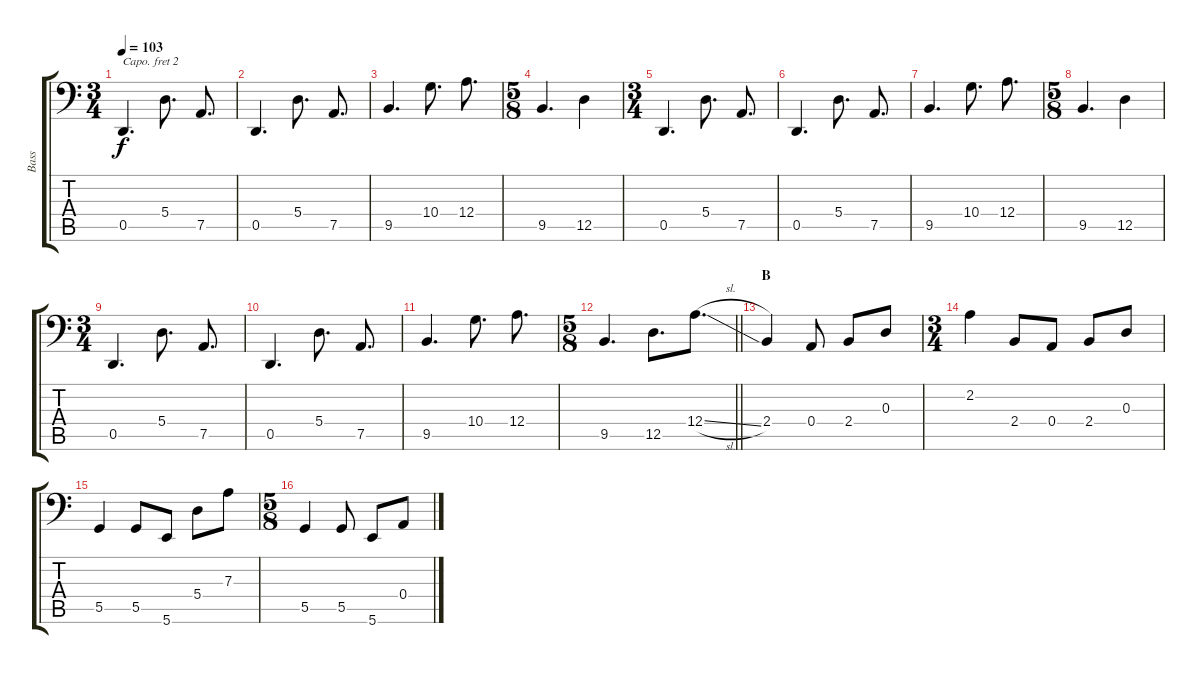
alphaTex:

\track ("Bass" "Bass") {instrument electricbasspick}
\staff {score tabs}
\capo 2
\tuning (Bb2 F2 C2 G1 C1 A0) {hide}
\ts (3 4)
\tempo 103
\clef f4
\ks c
0.5.4{d dy f} 5.4.8{d} 7.5.8{d} |
0.5.4{d} 5.4.8{d} 7.5.8{d} |
9.5.4{d} 10.4.8{d} 12.4.8{d} |
\ts (5 8)
9.5.4{d} 12.5.4 |
\ts (3 4)
0.5.4{d} 5.4.8{d} 7.5.8{d} |
0.5.4{d} 5.4.8{d} 7.5.8{d} |
9.5.4{d} 10.4.8{d} 12.4.8{d} |
\ts (5 8)
9.5.4{d} 12.5.4 |
\ts (3 4)
0.5.4{d} 5.4.8{d} 7.5.8{d} |
0.5.4{d} 5.4.8{d} 7.5.8{d} |
9.5.4{d} 10.4.8{d} 12.4.8{d} |
\ts (5 8)
\barLineRight lightlight
9.5.4{d} 12.5.8{d} 12.4{sl}.8{d} |
\section ("" "B")
2.4.4 0.4.8 2.4.8 0.3.8 |
\ts (3 4)
2.2.4 2.4.8 0.4.8 2.4.8 0.3.8 |
5.5.4 5.5.8 5.6.8 5.4.8 7.3.8 |
\ts (5 8)
5.5.4 5.5.8 5.6.8 0.4.8
